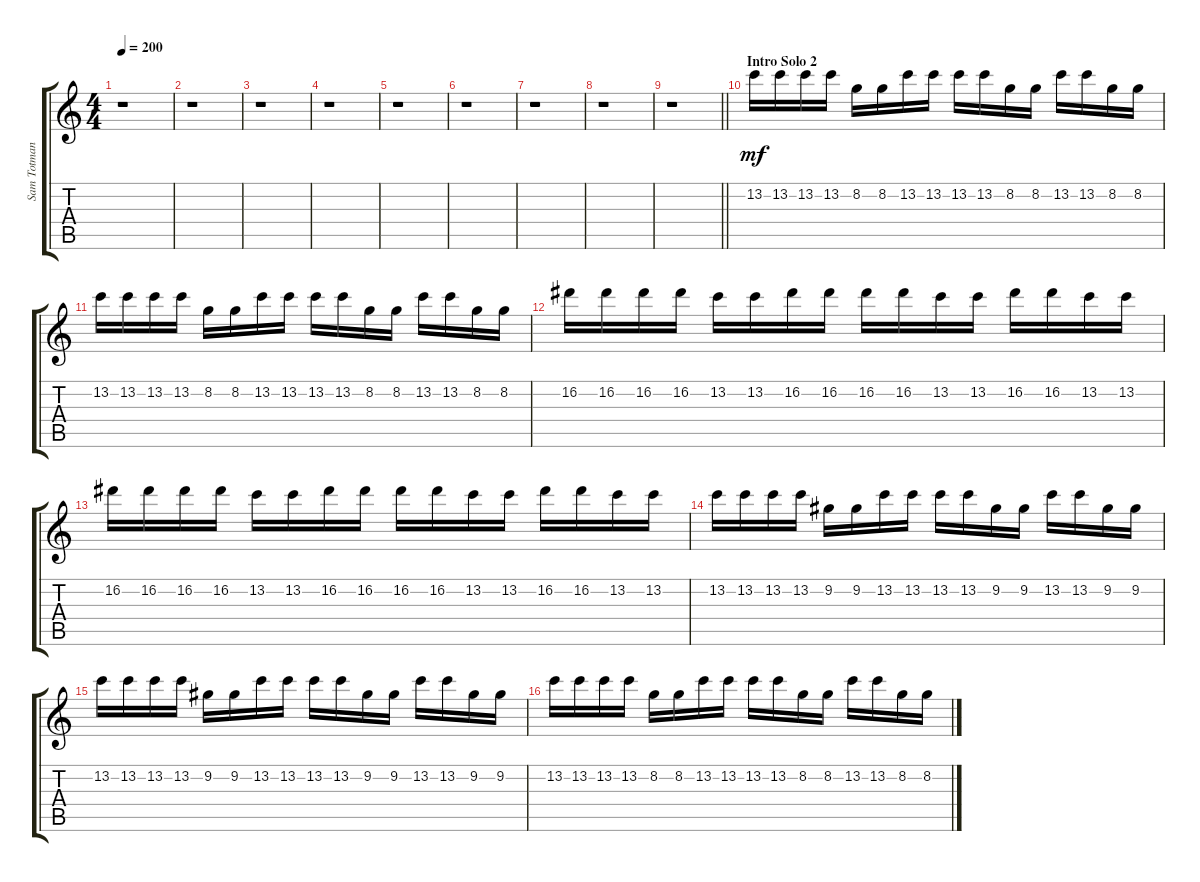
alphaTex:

\track ("Sam Totman (Lead Guitar)" "Sam Totman") {instrument distortionguitar}
\staff {score tabs}
\tuning (E4 B3 G3 D3 A2 E2) {hide}
\ts (4 4)
\tempo 200
\clef g2
\ks aminor
r.1{dy f} |
r.1 |
r.1 |
r.1 |
r.1 |
r.1 |
r.1 |
r.1 |
\barLineRight lightlight
r.1 |
\section ("" "Intro Solo 2")
13.2.16{dy mf instrument distortionguitar} 13.2.16 13.2.16 13.2.16 8.2.16 8.2.16 13.2.16 13.2.16 13.2.16 13.2.16 8.2.16 8.2.16 13.2.16 13.2.16 8.2.16 8.2.16 |
13.2.16 13.2.16 13.2.16 13.2.16 8.2.16 8.2.16 13.2.16 13.2.16 13.2.16 13.2.16 8.2.16 8.2.16 13.2.16 13.2.16 8.2.16 8.2.16 |
16.2.16 16.2.16 16.2.16 16.2.16 13.2.16 13.2.16 16.2.16 16.2.16 16.2.16 16.2.16 13.2.16 13.2.16 16.2.16 16.2.16 13.2.16 13.2.16 |
16.2.16 16.2.16 16.2.16 16.2.16 13.2.16 13.2.16 16.2.16 16.2.16 16.2.16 16.2.16 13.2.16 13.2.16 16.2.16 16.2.16 13.2.16 13.2.16 |
13.2.16 13.2.16 13.2.16 13.2.16 9.2.16 9.2.16 13.2.16 13.2.16 13.2.16 13.2.16 9.2.16 9.2.16 13.2.16 13.2.16 9.2.16 9.2.16 |
13.2.16 13.2.16 13.2.16 13.2.16 9.2.16 9.2.16 13.2.16 13.2.16 13.2.16 13.2.16 9.2.16 9.2.16 13.2.16 13.2.16 9.2.16 9.2.16 |
13.2.16 13.2.16 13.2.16 13.2.16 8.2.16 8.2.16 13.2.16 13.2.16 13.2.16 13.2.16 8.2.16 8.2.16 13.2.16 13.2.16 8.2.16 8.2.16
